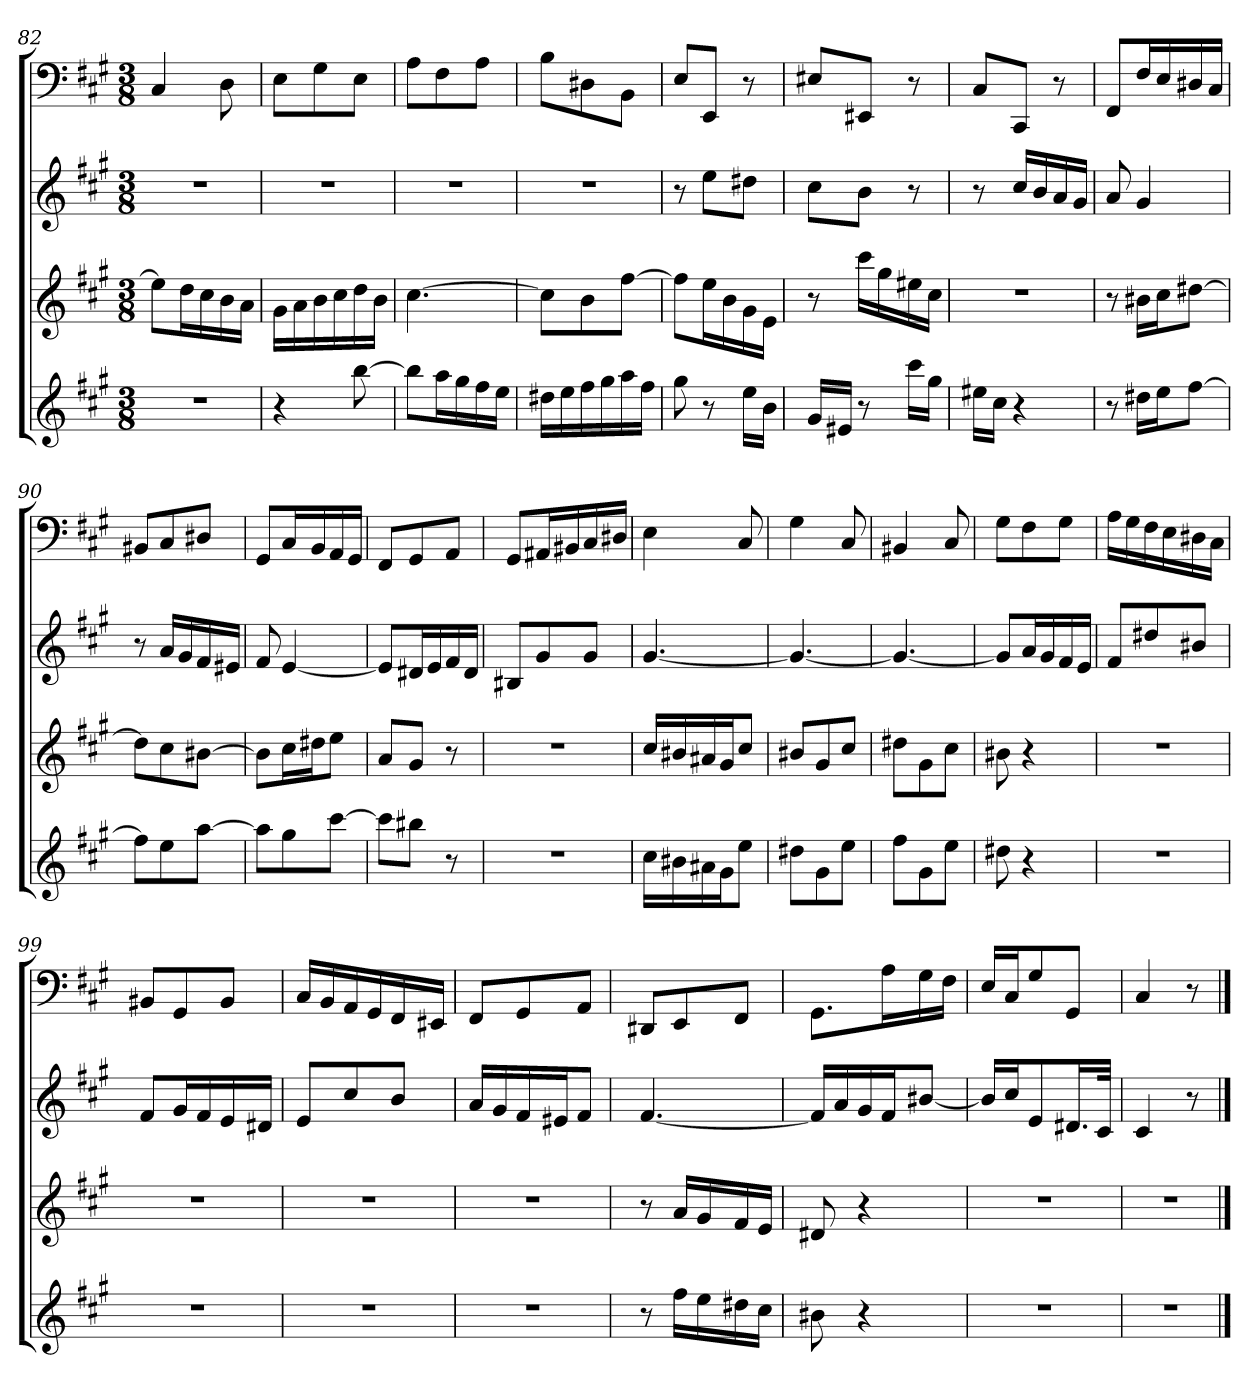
**kern	**kern	**kern	**kern
*part4	*part3	*part2	*part1
*staff4	*staff3	*staff2	*staff1
*k[f#c#g#]	*k[f#c#g#]	*k[f#c#g#]	*k[f#c#g#]
*f#:	*f#:	*f#:	*f#:
*M3/8	*M3/8	*M3/8	*M3/8
=82	=82	=82	=82
4.r	8eeL]	4.r	4C#
.	16ddL	.	.
.	16cc#	.	.
.	16b	.	8D
.	16aJJ	.	.
=83	=83	=83	=83
4r	16g#LL	4.r	8EL
.	16a	.	.
.	16b	.	8G#
.	16cc#	.	.
[8bb	16dd	.	8EJ
.	16bJJ	.	.
=84	=84	=84	=84
8bbL]	[4.cc#	4.r	8AL
16aaL	.	.	8F#
16gg#	.	.	.
16ff#	.	.	8AJ
16eeJJ	.	.	.
=85	=85	=85	=85
16dd#XLL	8cc#L]	4.r	8BL
16ee	.	.	.
16ff#	8b	.	8D#X
16gg#	.	.	.
16aa	[8ff#J	.	8BBJ
16ff#JJ	.	.	.
=86	=86	=86	=86
8gg#	8ff#L]	8r	8EL
8r	16eeL	8eeL	8EEJ
.	16b	.	.
16eeLL	16g#	8dd#XJ	8r
16bJJ	16eJJ	.	.
=87	=87	=87	=87
16g#LL	8r	8cc#L	8E#XL
16e#XJJ	.	.	.
8r	16ccc#LL	8bJ	8EE#XJ
.	16gg#	.	.
16ccc#LL	16ee#X	8r	8r
16gg#JJ	16cc#JJ	.	.
=88	=88	=88	=88
16ee#XLL	4.r	8r	8C#L
16cc#JJ	.	.	.
4r	.	16cc#LL	8CC#J
.	.	16b	.
.	.	16a	8r
.	.	16g#JJ	.
=89	=89	=89	=89
8r	8r	8a	8FF#L
16dd#XLL	16b#XLL	4g#	16F#L
16eeJ	16cc#J	.	16E
[8ff#J	[8dd#XJ	.	16D#X
.	.	.	16C#JJ
=90	=90	=90	=90
8ff#L]	8dd#L]	8r	8BB#XL
8ee	8cc#	16aLL	8C#
.	.	16g#	.
[8aaJ	[8b#XJ	16f#	8D#XJ
.	.	16e#XJJ	.
=91	=91	=91	=91
8aaL]	8b#L]	8f#	8GG#L
8gg#	16cc#L	[4e	16C#L
.	16dd#XJ	.	16BB
[8ccc#J	8eeJ	.	16AA
.	.	.	16GG#JJ
=92	=92	=92	=92
8ccc#L]	8aL	8eL]	8FF#L
8bb#XJ	8g#J	16d#XL	8GG#
.	.	16e	.
8r	8r	16f#	8AAJ
.	.	16d#JJ	.
=93	=93	=93	=93
4.r	4.r	8B#XL	8GG#L
.	.	8g#	16AA#XL
.	.	.	16BB#X
.	.	8g#J	16C#
.	.	.	16D#XJJ
=94	=94	=94	=94
16cc#LL	16cc#LL	[4.g#	4E
16b#X	16b#X	.	.
16a#X	16a#X	.	.
16g#J	16g#J	.	.
8eeJ	8cc#J	.	8C#
=95	=95	=95	=95
8dd#XL	8b#XL	4.g#_	4G#
8g#	8g#	.	.
8eeJ	8cc#J	.	8C#
=96	=96	=96	=96
8ff#L	8dd#XL	4.g#_	4BB#X
8g#	8g#	.	.
8eeJ	8cc#J	.	8C#
=97	=97	=97	=97
8dd#X	8b#X	8g#L]	8G#L
4r	4r	16aL	8F#
.	.	16g#	.
.	.	16f#	8G#J
.	.	16eJJ	.
=98	=98	=98	=98
4.r	4.r	8f#L	16ALL
.	.	.	16G#
.	.	8dd#X	16F#
.	.	.	16E
.	.	8b#XJ	16D#X
.	.	.	16C#JJ
=99	=99	=99	=99
4.r	4.r	8f#L	8BB#XL
.	.	16g#L	8GG#
.	.	16f#	.
.	.	16e	8BB#J
.	.	16d#XJJ	.
=100	=100	=100	=100
4.r	4.r	8eL	16C#LL
.	.	.	16BB
.	.	8cc#	16AA
.	.	.	16GG#
.	.	8bJ	16FF#
.	.	.	16EE#XJJ
=101	=101	=101	=101
4.r	4.r	16aLL	8FF#L
.	.	16g#	.
.	.	16f#	8GG#
.	.	16e#XJ	.
.	.	8f#J	8AAJ
=102	=102	=102	=102
8r	8r	[4.f#	8DD#XL
16ff#LL	16aLL	.	8EE
16ee	16g#	.	.
16dd#X	16f#	.	8FF#J
16cc#JJ	16eJJ	.	.
=103	=103	=103	=103
8b#X	8d#X	16f#LL]	8.GG#L
.	.	16a	.
4r	4r	16g#	.
.	.	16f#J	16AL
.	.	[8b#XJ	16G#
.	.	.	16F#JJ
=104	=104	=104	=104
4.r	4.r	16b#LL]	16ELL
.	.	16cc#J	16C#J
.	.	8e	8G#
.	.	16.d#XL	8GG#J
.	.	32c#JJk	.
=105	=105	=105	=105
4.r	4.r	4c#	4C#
.	.	8r	8r
==	==	==	==
*-	*-	*-	*-
